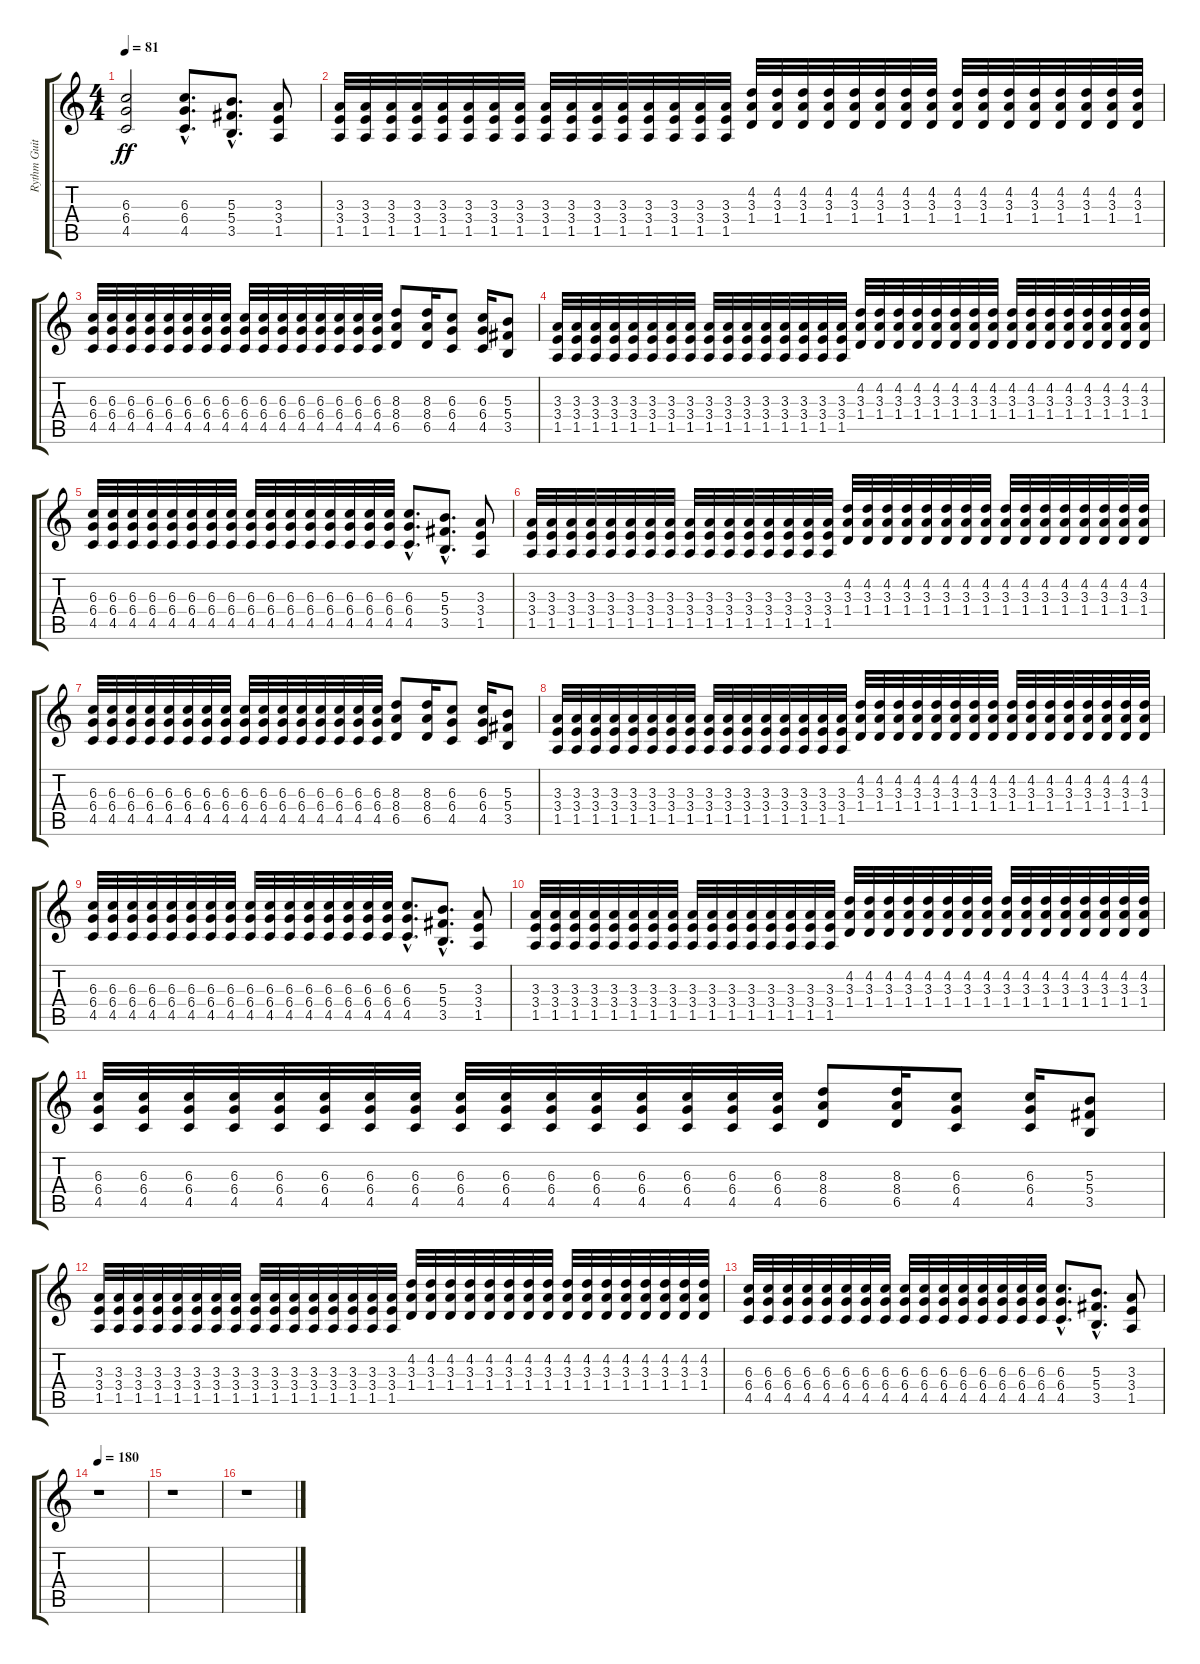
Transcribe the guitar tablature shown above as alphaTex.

\track ("Rythm Guitar" "Rythm Guit") {instrument distortionguitar}
\staff {score tabs}
\tuning (Eb4 Bb3 Gb3 Db3 Ab2 Eb2) {hide}
\ts (4 4)
\tempo 81
\clef g2
\ks c
(6.3 6.4 4.5).2{dy ff} (6.3{hac} 6.4{hac} 4.5{hac}).8{d} (5.3{hac} 5.4{hac} 3.5{hac}).8{d} (3.3 3.4 1.5).8 |
(3.3 3.4 1.5).32 (3.3 3.4 1.5).32 (3.3 3.4 1.5).32 (3.3 3.4 1.5).32 (3.3 3.4 1.5).32 (3.3 3.4 1.5).32 (3.3 3.4 1.5).32 (3.3 3.4 1.5).32 (3.3 3.4 1.5).32 (3.3 3.4 1.5).32 (3.3 3.4 1.5).32 (3.3 3.4 1.5).32 (3.3 3.4 1.5).32 (3.3 3.4 1.5).32 (3.3 3.4 1.5).32 (3.3 3.4 1.5).32 (4.2 3.3 1.4).32 (4.2 3.3 1.4).32 (4.2 3.3 1.4).32 (4.2 3.3 1.4).32 (4.2 3.3 1.4).32 (4.2 3.3 1.4).32 (4.2 3.3 1.4).32 (4.2 3.3 1.4).32 (4.2 3.3 1.4).32 (4.2 3.3 1.4).32 (4.2 3.3 1.4).32 (4.2 3.3 1.4).32 (4.2 3.3 1.4).32 (4.2 3.3 1.4).32 (4.2 3.3 1.4).32 (4.2 3.3 1.4).32 |
(6.3 6.4 4.5).32 (6.3 6.4 4.5).32 (6.3 6.4 4.5).32 (6.3 6.4 4.5).32 (6.3 6.4 4.5).32 (6.3 6.4 4.5).32 (6.3 6.4 4.5).32 (6.3 6.4 4.5).32 (6.3 6.4 4.5).32 (6.3 6.4 4.5).32 (6.3 6.4 4.5).32 (6.3 6.4 4.5).32 (6.3 6.4 4.5).32 (6.3 6.4 4.5).32 (6.3 6.4 4.5).32 (6.3 6.4 4.5).32 (8.3 8.4 6.5).8 (8.3 8.4 6.5).16 (6.3 6.4 4.5).8 (6.3 6.4 4.5).16 (5.3 5.4 3.5).8 |
(3.3 3.4 1.5).32 (3.3 3.4 1.5).32 (3.3 3.4 1.5).32 (3.3 3.4 1.5).32 (3.3 3.4 1.5).32 (3.3 3.4 1.5).32 (3.3 3.4 1.5).32 (3.3 3.4 1.5).32 (3.3 3.4 1.5).32 (3.3 3.4 1.5).32 (3.3 3.4 1.5).32 (3.3 3.4 1.5).32 (3.3 3.4 1.5).32 (3.3 3.4 1.5).32 (3.3 3.4 1.5).32 (3.3 3.4 1.5).32 (4.2 3.3 1.4).32 (4.2 3.3 1.4).32 (4.2 3.3 1.4).32 (4.2 3.3 1.4).32 (4.2 3.3 1.4).32 (4.2 3.3 1.4).32 (4.2 3.3 1.4).32 (4.2 3.3 1.4).32 (4.2 3.3 1.4).32 (4.2 3.3 1.4).32 (4.2 3.3 1.4).32 (4.2 3.3 1.4).32 (4.2 3.3 1.4).32 (4.2 3.3 1.4).32 (4.2 3.3 1.4).32 (4.2 3.3 1.4).32 |
(6.3 6.4 4.5).32 (6.3 6.4 4.5).32 (6.3 6.4 4.5).32 (6.3 6.4 4.5).32 (6.3 6.4 4.5).32 (6.3 6.4 4.5).32 (6.3 6.4 4.5).32 (6.3 6.4 4.5).32 (6.3 6.4 4.5).32 (6.3 6.4 4.5).32 (6.3 6.4 4.5).32 (6.3 6.4 4.5).32 (6.3 6.4 4.5).32 (6.3 6.4 4.5).32 (6.3 6.4 4.5).32 (6.3 6.4 4.5).32 (6.3{hac} 6.4{hac} 4.5{hac}).8{d} (5.3{hac} 5.4{hac} 3.5{hac}).8{d} (3.3 3.4 1.5).8 |
(3.3 3.4 1.5).32 (3.3 3.4 1.5).32 (3.3 3.4 1.5).32 (3.3 3.4 1.5).32 (3.3 3.4 1.5).32 (3.3 3.4 1.5).32 (3.3 3.4 1.5).32 (3.3 3.4 1.5).32 (3.3 3.4 1.5).32 (3.3 3.4 1.5).32 (3.3 3.4 1.5).32 (3.3 3.4 1.5).32 (3.3 3.4 1.5).32 (3.3 3.4 1.5).32 (3.3 3.4 1.5).32 (3.3 3.4 1.5).32 (4.2 3.3 1.4).32 (4.2 3.3 1.4).32 (4.2 3.3 1.4).32 (4.2 3.3 1.4).32 (4.2 3.3 1.4).32 (4.2 3.3 1.4).32 (4.2 3.3 1.4).32 (4.2 3.3 1.4).32 (4.2 3.3 1.4).32 (4.2 3.3 1.4).32 (4.2 3.3 1.4).32 (4.2 3.3 1.4).32 (4.2 3.3 1.4).32 (4.2 3.3 1.4).32 (4.2 3.3 1.4).32 (4.2 3.3 1.4).32 |
(6.3 6.4 4.5).32 (6.3 6.4 4.5).32 (6.3 6.4 4.5).32 (6.3 6.4 4.5).32 (6.3 6.4 4.5).32 (6.3 6.4 4.5).32 (6.3 6.4 4.5).32 (6.3 6.4 4.5).32 (6.3 6.4 4.5).32 (6.3 6.4 4.5).32 (6.3 6.4 4.5).32 (6.3 6.4 4.5).32 (6.3 6.4 4.5).32 (6.3 6.4 4.5).32 (6.3 6.4 4.5).32 (6.3 6.4 4.5).32 (8.3 8.4 6.5).8 (8.3 8.4 6.5).16 (6.3 6.4 4.5).8 (6.3 6.4 4.5).16 (5.3 5.4 3.5).8 |
(3.3 3.4 1.5).32 (3.3 3.4 1.5).32 (3.3 3.4 1.5).32 (3.3 3.4 1.5).32 (3.3 3.4 1.5).32 (3.3 3.4 1.5).32 (3.3 3.4 1.5).32 (3.3 3.4 1.5).32 (3.3 3.4 1.5).32 (3.3 3.4 1.5).32 (3.3 3.4 1.5).32 (3.3 3.4 1.5).32 (3.3 3.4 1.5).32 (3.3 3.4 1.5).32 (3.3 3.4 1.5).32 (3.3 3.4 1.5).32 (4.2 3.3 1.4).32 (4.2 3.3 1.4).32 (4.2 3.3 1.4).32 (4.2 3.3 1.4).32 (4.2 3.3 1.4).32 (4.2 3.3 1.4).32 (4.2 3.3 1.4).32 (4.2 3.3 1.4).32 (4.2 3.3 1.4).32 (4.2 3.3 1.4).32 (4.2 3.3 1.4).32 (4.2 3.3 1.4).32 (4.2 3.3 1.4).32 (4.2 3.3 1.4).32 (4.2 3.3 1.4).32 (4.2 3.3 1.4).32 |
(6.3 6.4 4.5).32 (6.3 6.4 4.5).32 (6.3 6.4 4.5).32 (6.3 6.4 4.5).32 (6.3 6.4 4.5).32 (6.3 6.4 4.5).32 (6.3 6.4 4.5).32 (6.3 6.4 4.5).32 (6.3 6.4 4.5).32 (6.3 6.4 4.5).32 (6.3 6.4 4.5).32 (6.3 6.4 4.5).32 (6.3 6.4 4.5).32 (6.3 6.4 4.5).32 (6.3 6.4 4.5).32 (6.3 6.4 4.5).32 (6.3{hac} 6.4{hac} 4.5{hac}).8{d} (5.3{hac} 5.4{hac} 3.5{hac}).8{d} (3.3 3.4 1.5).8 |
(3.3 3.4 1.5).32 (3.3 3.4 1.5).32 (3.3 3.4 1.5).32 (3.3 3.4 1.5).32 (3.3 3.4 1.5).32 (3.3 3.4 1.5).32 (3.3 3.4 1.5).32 (3.3 3.4 1.5).32 (3.3 3.4 1.5).32 (3.3 3.4 1.5).32 (3.3 3.4 1.5).32 (3.3 3.4 1.5).32 (3.3 3.4 1.5).32 (3.3 3.4 1.5).32 (3.3 3.4 1.5).32 (3.3 3.4 1.5).32 (4.2 3.3 1.4).32 (4.2 3.3 1.4).32 (4.2 3.3 1.4).32 (4.2 3.3 1.4).32 (4.2 3.3 1.4).32 (4.2 3.3 1.4).32 (4.2 3.3 1.4).32 (4.2 3.3 1.4).32 (4.2 3.3 1.4).32 (4.2 3.3 1.4).32 (4.2 3.3 1.4).32 (4.2 3.3 1.4).32 (4.2 3.3 1.4).32 (4.2 3.3 1.4).32 (4.2 3.3 1.4).32 (4.2 3.3 1.4).32 |
(6.3 6.4 4.5).32 (6.3 6.4 4.5).32 (6.3 6.4 4.5).32 (6.3 6.4 4.5).32 (6.3 6.4 4.5).32 (6.3 6.4 4.5).32 (6.3 6.4 4.5).32 (6.3 6.4 4.5).32 (6.3 6.4 4.5).32 (6.3 6.4 4.5).32 (6.3 6.4 4.5).32 (6.3 6.4 4.5).32 (6.3 6.4 4.5).32 (6.3 6.4 4.5).32 (6.3 6.4 4.5).32 (6.3 6.4 4.5).32 (8.3 8.4 6.5).8 (8.3 8.4 6.5).16 (6.3 6.4 4.5).8 (6.3 6.4 4.5).16 (5.3 5.4 3.5).8 |
(3.3 3.4 1.5).32 (3.3 3.4 1.5).32 (3.3 3.4 1.5).32 (3.3 3.4 1.5).32 (3.3 3.4 1.5).32 (3.3 3.4 1.5).32 (3.3 3.4 1.5).32 (3.3 3.4 1.5).32 (3.3 3.4 1.5).32 (3.3 3.4 1.5).32 (3.3 3.4 1.5).32 (3.3 3.4 1.5).32 (3.3 3.4 1.5).32 (3.3 3.4 1.5).32 (3.3 3.4 1.5).32 (3.3 3.4 1.5).32 (4.2 3.3 1.4).32 (4.2 3.3 1.4).32 (4.2 3.3 1.4).32 (4.2 3.3 1.4).32 (4.2 3.3 1.4).32 (4.2 3.3 1.4).32 (4.2 3.3 1.4).32 (4.2 3.3 1.4).32 (4.2 3.3 1.4).32 (4.2 3.3 1.4).32 (4.2 3.3 1.4).32 (4.2 3.3 1.4).32 (4.2 3.3 1.4).32 (4.2 3.3 1.4).32 (4.2 3.3 1.4).32 (4.2 3.3 1.4).32 |
(6.3 6.4 4.5).32 (6.3 6.4 4.5).32 (6.3 6.4 4.5).32 (6.3 6.4 4.5).32 (6.3 6.4 4.5).32 (6.3 6.4 4.5).32 (6.3 6.4 4.5).32 (6.3 6.4 4.5).32 (6.3 6.4 4.5).32 (6.3 6.4 4.5).32 (6.3 6.4 4.5).32 (6.3 6.4 4.5).32 (6.3 6.4 4.5).32 (6.3 6.4 4.5).32 (6.3 6.4 4.5).32 (6.3 6.4 4.5).32 (6.3{hac} 6.4{hac} 4.5{hac}).8{d} (5.3{hac} 5.4{hac} 3.5{hac}).8{d} (3.3 3.4 1.5).8 |
\tempo 180
r.1 |
r.1 |
r.1
